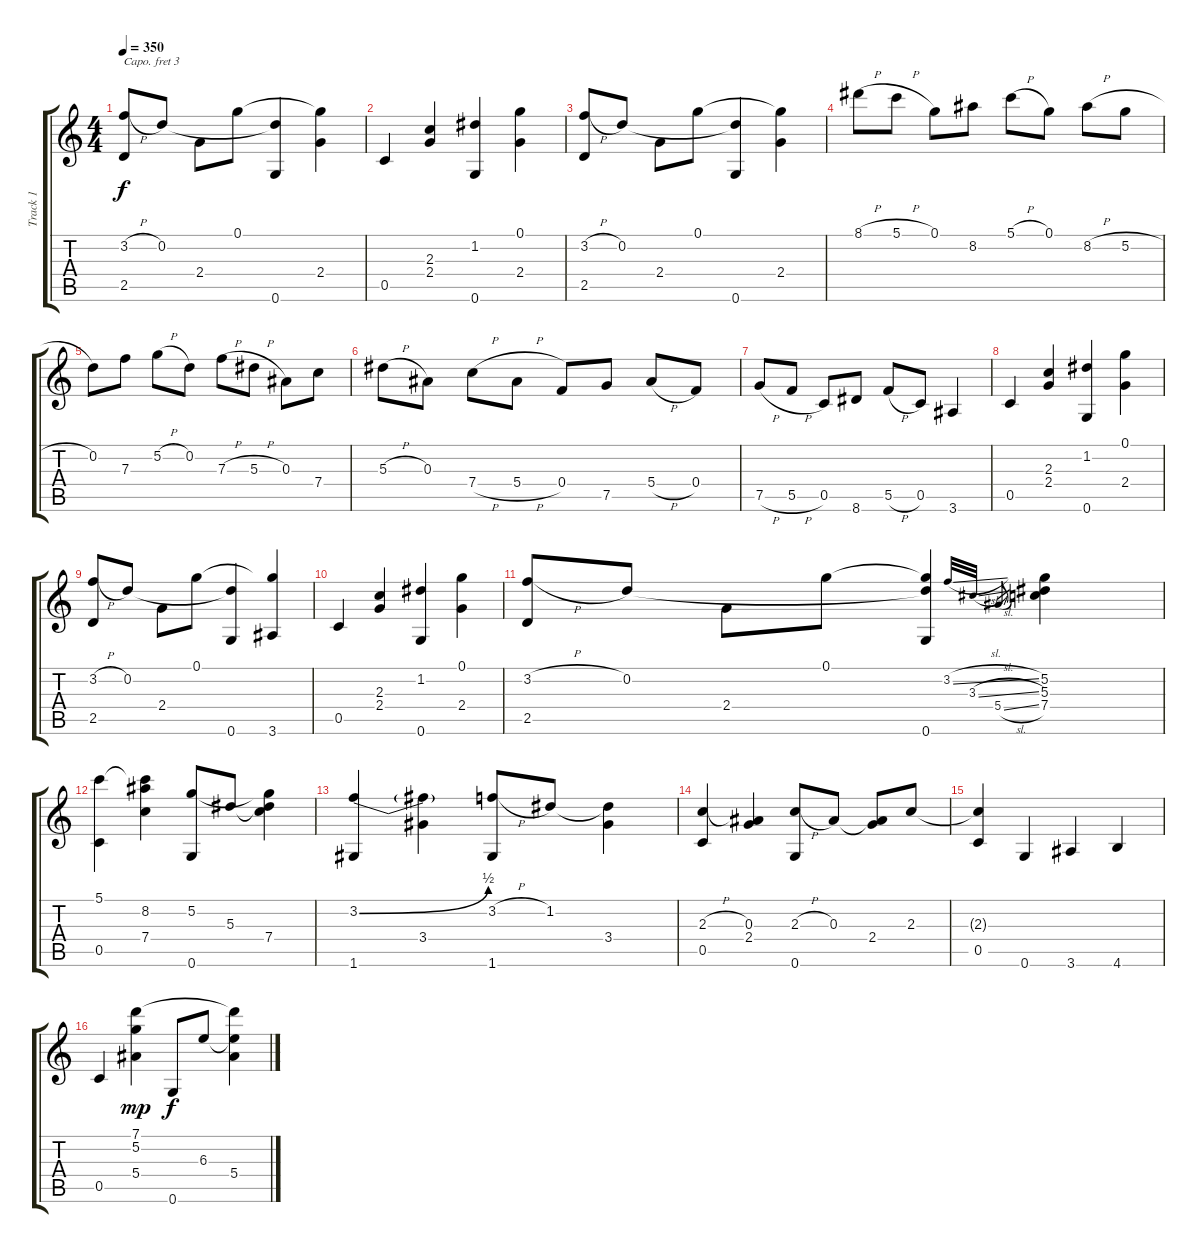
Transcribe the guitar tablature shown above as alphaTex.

\track ("Track 1" "Track 1") {instrument acousticguitarsteel}
\staff {score tabs}
\capo 3
\tuning (E4 B3 G3 D3 A2 E2) {hide}
\ts (4 4)
\tempo 350
\clef g2
\ks c
(3.2{h} 2.5).8{dy f} 0.2.8 2.4.8 0.1.8 (0.2{t} 0.6).4 (0.1{t} 2.4).4 |
0.5.4 (2.3 2.4).4 (1.2 0.6).4 (0.1 2.4).4 |
(3.2{h} 2.5).8 0.2.8 2.4.8 0.1.8 (0.2{t} 0.6).4 (0.1{t} 2.4).4 |
8.1{h}.8 5.1{h}.8 0.1.8 8.2.8 5.1{h}.8 0.1.8 8.2{h}.8 5.2{h}.8 |
0.2.8 7.3.8 5.2{h}.8 0.2.8 7.3{h}.8 5.3{h}.8 0.3.8 7.4.8 |
5.3{h}.8 0.3.8 7.4{h}.8 5.4{h}.8 0.4.8 7.5.8 5.4{h}.8 0.4.8 |
7.5{h}.8 5.5{h}.8 0.5.8 8.6.8 5.5{h}.8 0.5.8 3.6.4 |
0.5.4 (2.3 2.4).4 (1.2 0.6).4 (0.1 2.4).4 |
(3.2{h} 2.5).8 0.2.8 2.4.8 0.1.8 (0.2{t} 0.6).4 (0.1{t} 3.6).4 |
0.5.4 (2.3 2.4).4 (1.2 0.6).4 (0.1 2.4).4 |
(3.2{h} 2.5).8 0.2.8 2.4.8 0.1.8 (0.1{t} 0.2{t} 0.6).4 3.2{sl}.32{gr onbeat} 3.3{sl}.32{gr onbeat} 5.4{sl}.32{gr} (5.2 5.3 7.4).4 |
(5.1 0.5).4 (5.1{t} 8.2 7.4).4 (5.2 0.6).8 5.3.8 (5.2{t} 5.3{t} 7.4).4 |
(3.2{be (bend 0 0 60 2)} 1.6).4 (3.2{t} 3.4).4 (3.2{h} 1.6).8 1.2.8 (1.2{t} 3.4).4 |
(2.3{h} 0.5).4 (0.3 2.4).4 (2.3{h} 0.6).8 0.3.8 (0.3{t} 2.4).8 2.3.8 |
(2.3{t} 0.5).4 0.6.4 3.6.4 4.6.4 |
0.5.4 (7.1 5.2 5.4).4{dy mp} 0.6.8{dy f} 6.3.8 (7.1{t} 6.3{t} 5.4).4
